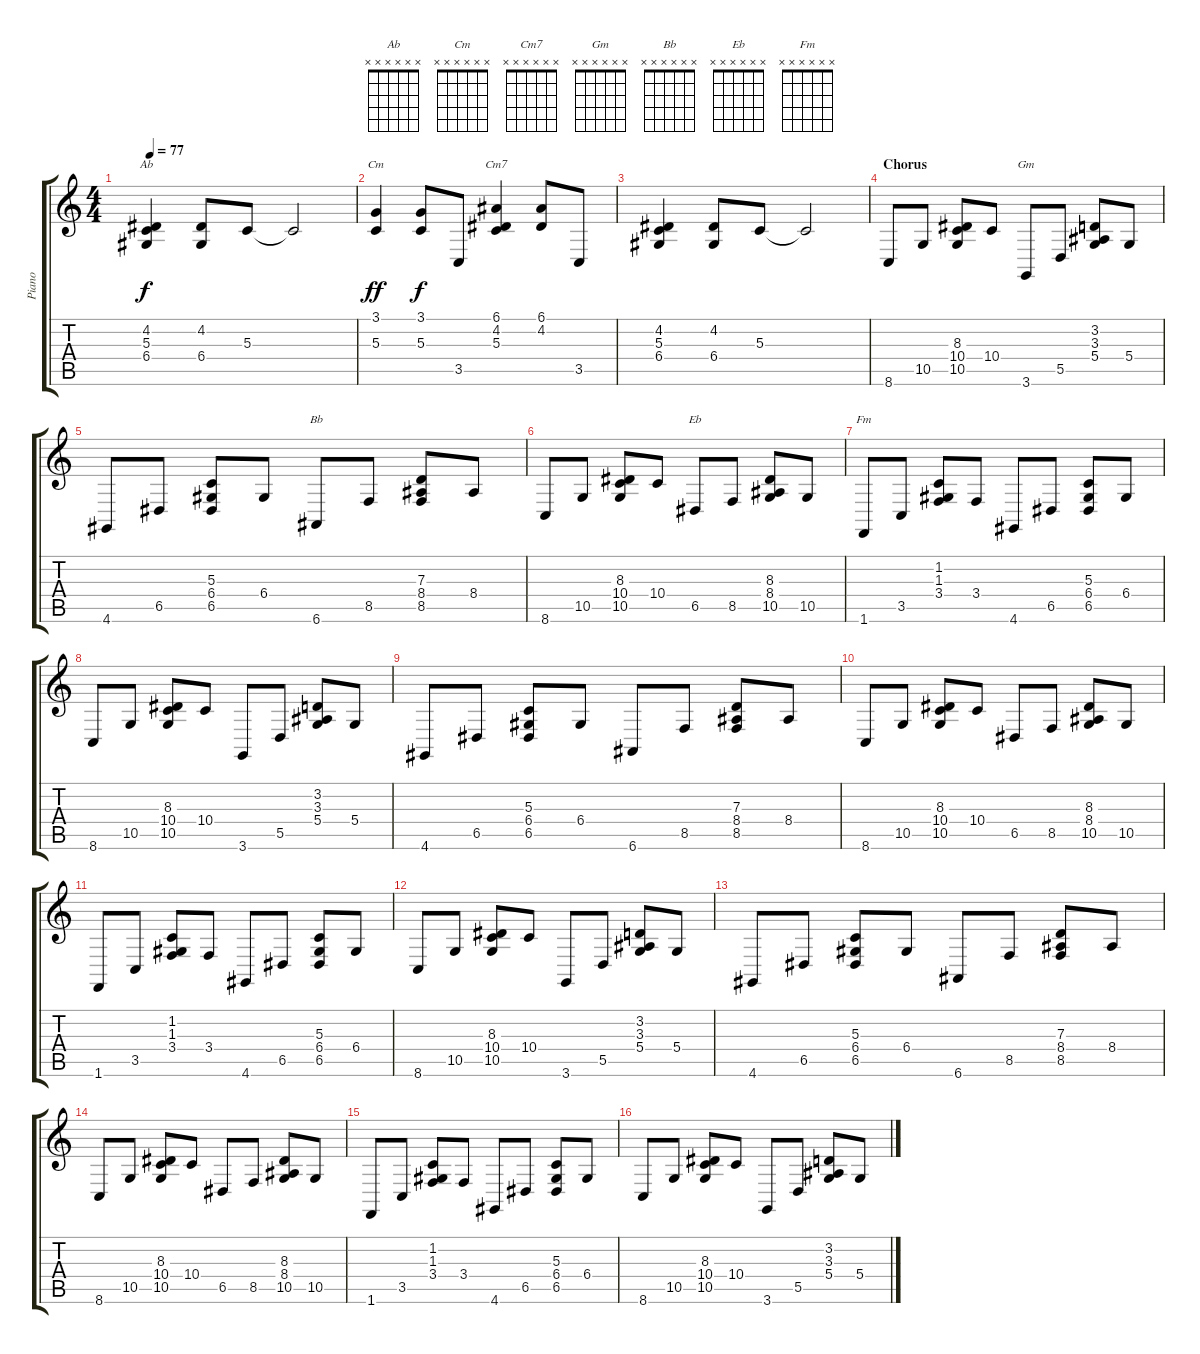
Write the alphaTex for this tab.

\track ("Piano" "Piano") {instrument acousticgrandpiano}
\staff {score tabs}
\tuning (E4 B3 G3 D3 A2 E2) {hide}
\chord ("Ab" x x x x x x)
\chord ("Cm" x x x x x x)
\chord ("Cm7" x x x x x x)
\chord ("Gm" x x x x x x)
\chord ("Bb" x x x x x x)
\chord ("Eb" x x x x x x)
\chord ("Fm" x x x x x x)
\ts (4 4)
\tempo 77
\clef g2
\ks c
(4.2 5.3 6.4).4{ch "Ab" dy f} (4.2 6.4).8 5.3.8 5.3{t}.2 |
(3.1 5.3).4{ch "Cm" dy ff} (3.1 5.3).8{dy f} 3.5.8 (6.1 4.2 5.3).4{ch "Cm7"} (6.1 4.2).8 3.5.8 |
(4.2 5.3 6.4).4 (4.2 6.4).8 5.3.8 5.3{t}.2 |
\section ("" "Chorus")
8.6.8 10.5.8 (8.3 10.4 10.5).8 10.4.8 3.6.8{ch "Gm"} 5.5.8 (3.2 3.3 5.4).8 5.4.8 |
4.6.8 6.5.8 (5.3 6.4 6.5).8 6.4.8 6.6.8{ch "Bb"} 8.5.8 (7.3 8.4 8.5).8 8.4.8 |
8.6.8 10.5.8 (8.3 10.4 10.5).8 10.4.8 6.5.8{ch "Eb"} 8.5.8 (8.3 8.4 10.5).8 10.5.8 |
1.6.8{ch "Fm"} 3.5.8 (1.2 1.3 3.4).8 3.4.8 4.6.8 6.5.8 (5.3 6.4 6.5).8 6.4.8 |
8.6.8 10.5.8 (8.3 10.4 10.5).8 10.4.8 3.6.8 5.5.8 (3.2 3.3 5.4).8 5.4.8 |
4.6.8 6.5.8 (5.3 6.4 6.5).8 6.4.8 6.6.8 8.5.8 (7.3 8.4 8.5).8 8.4.8 |
8.6.8 10.5.8 (8.3 10.4 10.5).8 10.4.8 6.5.8 8.5.8 (8.3 8.4 10.5).8 10.5.8 |
1.6.8 3.5.8 (1.2 1.3 3.4).8 3.4.8 4.6.8 6.5.8 (5.3 6.4 6.5).8 6.4.8 |
8.6.8 10.5.8 (8.3 10.4 10.5).8 10.4.8 3.6.8 5.5.8 (3.2 3.3 5.4).8 5.4.8 |
4.6.8 6.5.8 (5.3 6.4 6.5).8 6.4.8 6.6.8 8.5.8 (7.3 8.4 8.5).8 8.4.8 |
8.6.8 10.5.8 (8.3 10.4 10.5).8 10.4.8 6.5.8 8.5.8 (8.3 8.4 10.5).8 10.5.8 |
1.6.8 3.5.8 (1.2 1.3 3.4).8 3.4.8 4.6.8 6.5.8 (5.3 6.4 6.5).8 6.4.8 |
8.6.8 10.5.8 (8.3 10.4 10.5).8 10.4.8 3.6.8 5.5.8 (3.2 3.3 5.4).8 5.4.8
